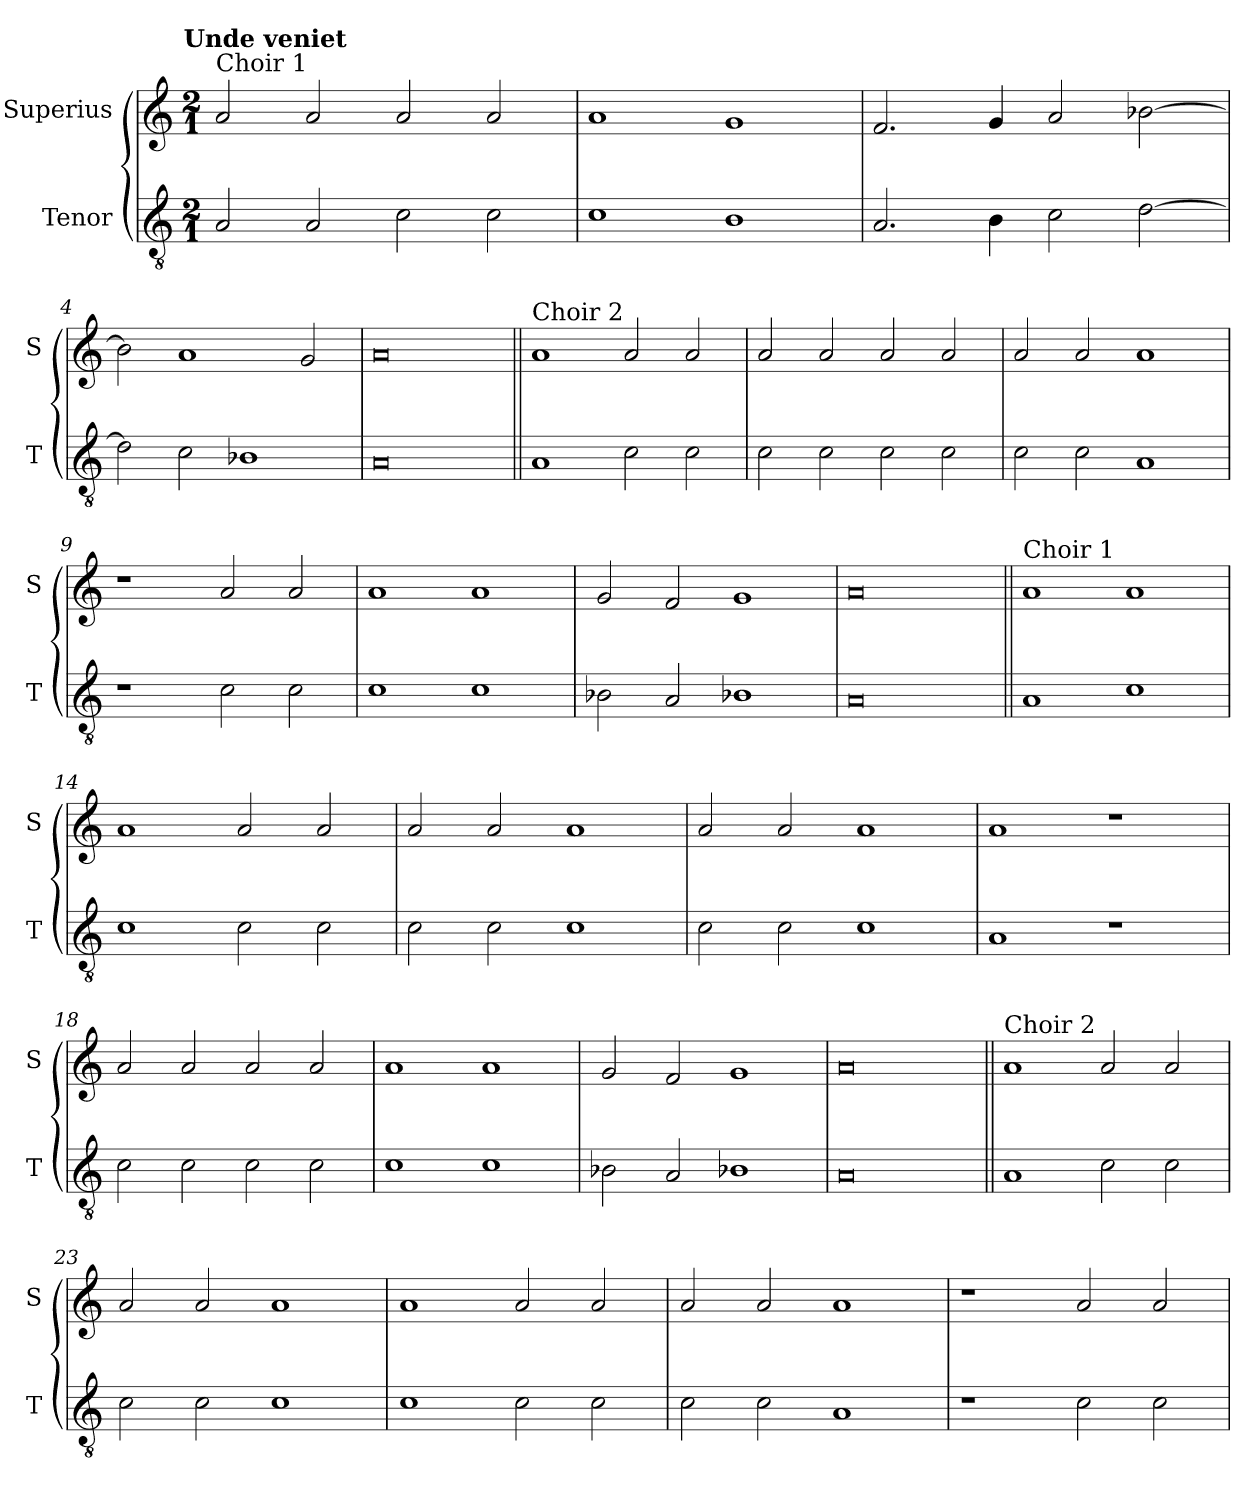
**kern	**kern
*part2	*part1
*staff2	*staff1
*I"Tenor	*I"Superius
*I'T	*I'S
*clefGv2	*clefG2
*k[]	*k[]
!!LO:TX:omd:t=Unde veniet
*M2/1	*M2/1
=1	=1
!	!LO:TX:a:t=Choir 1
2A/	2a/
2A/	2a/
2c\	2a/
2c\	2a/
=2	=2
1c	1a
1B	1g
=3	=3
2.A/	2.f/
4B\	4g/
2c\	2a/
[2d\	[2b-X\
=4	=4
2d\]	2b-\]
2c\	1a
1B-X	.
.	2g/
=5	=5
0A	0a
=6||	=6||
!	!LO:TX:a:t=Choir 2
1A	1a
2c\	2a/
2c\	2a/
=7	=7
2c\	2a/
2c\	2a/
2c\	2a/
2c\	2a/
=8	=8
2c\	2a/
2c\	2a/
1A	1a
=9	=9
1r	1r
2c\	2a/
2c\	2a/
=10	=10
1c	1a
1c	1a
=11	=11
2B-X\	2g/
2A/	2f/
1B-X	1g
=12	=12
0A	0a
=13||	=13||
!	!LO:TX:a:t=Choir 1
1A	1a
1c	1a
=14	=14
1c	1a
2c\	2a/
2c\	2a/
=15	=15
2c\	2a/
2c\	2a/
1c	1a
=16	=16
2c\	2a/
2c\	2a/
1c	1a
=17	=17
1A	1a
1r	1r
=18	=18
2c\	2a/
2c\	2a/
2c\	2a/
2c\	2a/
=19	=19
1c	1a
1c	1a
=20	=20
2B-X\	2g/
2A/	2f/
1B-X	1g
=21	=21
0A	0a
=22||	=22||
!	!LO:TX:a:t=Choir 2
1A	1a
2c\	2a/
2c\	2a/
=23	=23
2c\	2a/
2c\	2a/
1c	1a
=24	=24
1c	1a
2c\	2a/
2c\	2a/
=25	=25
2c\	2a/
2c\	2a/
1A	1a
=26	=26
1r	1r
2c\	2a/
2c\	2a/
=	=
*-	*-
